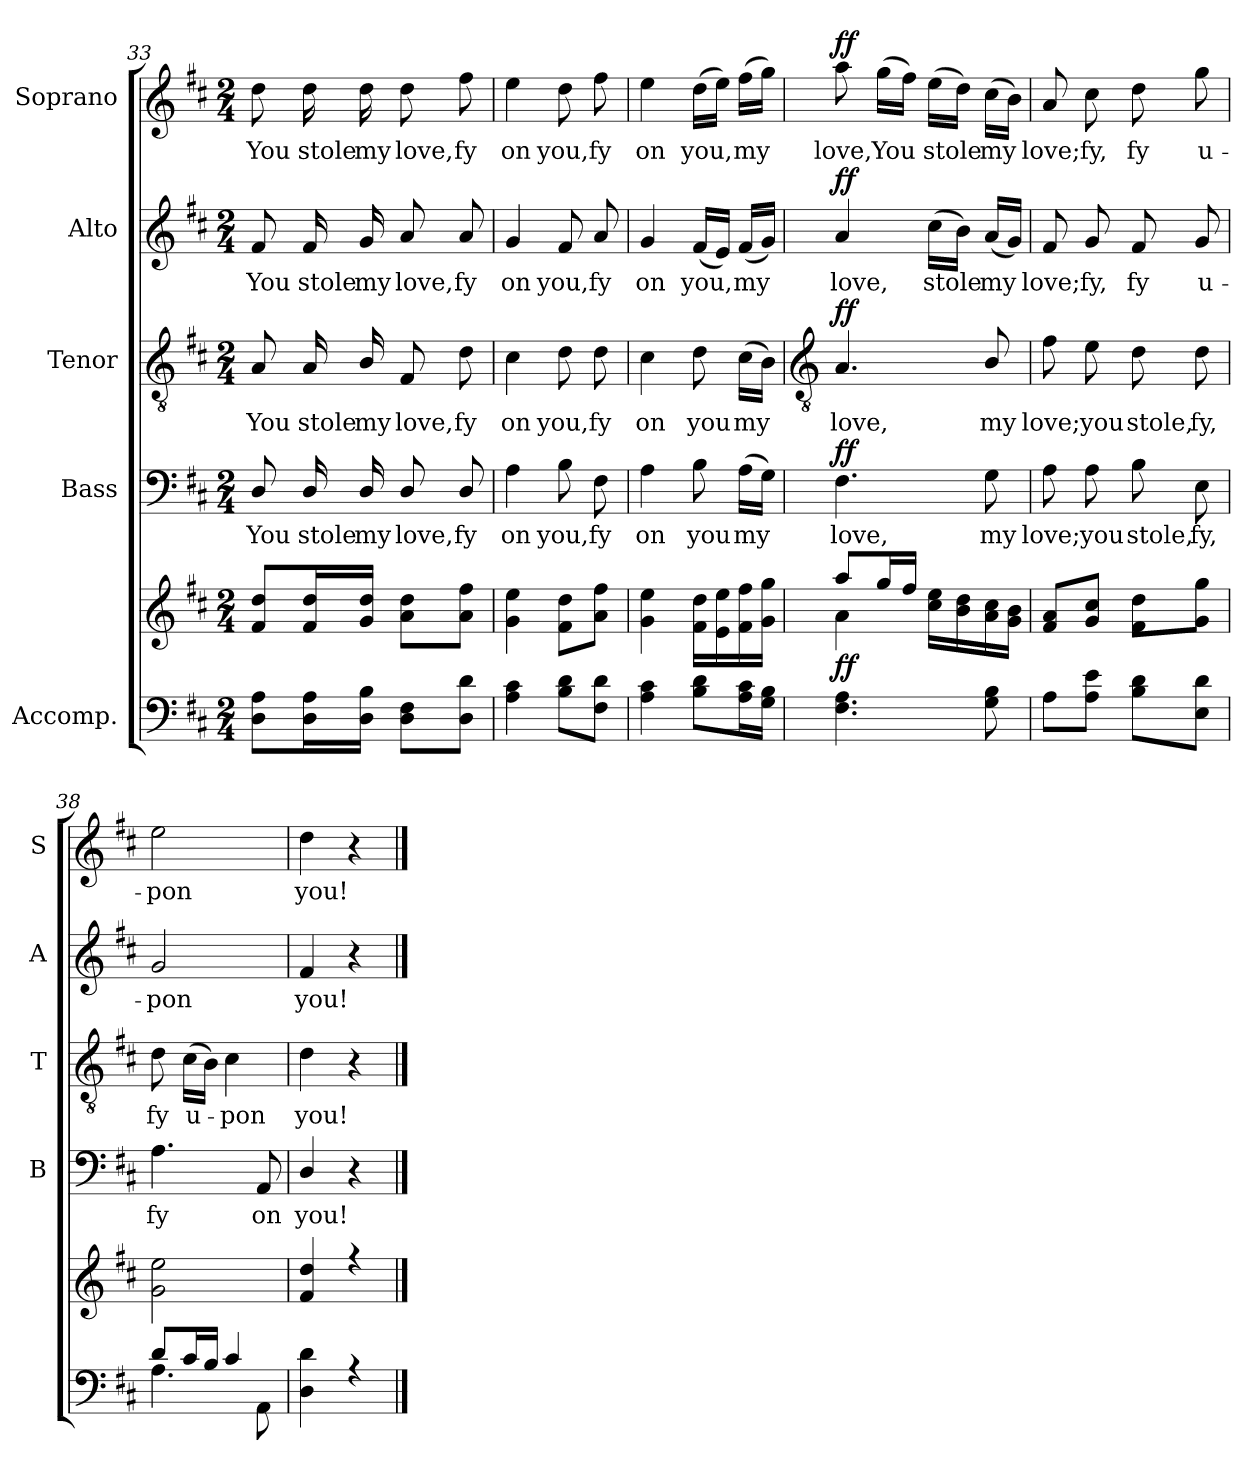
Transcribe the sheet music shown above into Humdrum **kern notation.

**kern	**kern	**dynam	**kern	**text	**dynam	**kern	**text	**dynam	**kern	**text	**dynam	**kern	**text	**dynam
*part5	*part5	*part5	*part4	*part4	*part4	*part3	*part3	*part3	*part2	*part2	*part2	*part1	*part1	*part1
*staff6	*staff5	*staff5/6	*staff4	*staff4	*staff4	*staff3	*staff3	*staff3	*staff2	*staff2	*staff2	*staff1	*staff1	*staff1
*I"Accomp.	*	*	*I"Bass	*	*	*I"Tenor	*	*	*I"Alto	*	*	*I"Soprano	*	*
*	*	*	*I'B	*	*	*I'T	*	*	*I'A	*	*	*I'S	*	*
*clefF4	*clefG2	*	*clefF4	*	*	*clefGv2	*	*	*clefG2	*	*	*clefG2	*	*
*k[f#c#]	*k[f#c#]	*	*k[f#c#]	*	*	*k[f#c#]	*	*	*k[f#c#]	*	*	*k[f#c#]	*	*
*D:	*D:	*	*D:	*	*	*D:	*	*	*D:	*	*	*D:	*	*
*M2/4	*M2/4	*	*M2/4	*	*	*M2/4	*	*	*M2/4	*	*	*M2/4	*	*
=33	=33	=33	=33	=33	=33	=33	=33	=33	=33	=33	=33	=33	=33	=33
!	!	!	!	!LO:LY:b	!	!	!LO:LY:b	!	!	!LO:LY:b	!	!	!LO:LY:b	!
8D 8AL	8f# 8ddL	.	8D/	You	.	8A	You	.	8f#	You	.	8dd	You	.
!	!	!	!	!LO:LY:b	!	!	!LO:LY:b	!	!	!LO:LY:b	!	!	!LO:LY:b	!
16D 16AL	16f# 16ddL	.	16D/	stole	.	16A	stole	.	16f#	stole	.	16dd	stole	.
!	!	!	!	!LO:LY:b	!	!	!LO:LY:b	!	!	!LO:LY:b	!	!	!LO:LY:b	!
16D 16BJJ	16g 16ddJJ	.	16D/	my	.	16B/	my	.	16g	my	.	16dd	my	.
!	!	!	!	!LO:LY:b	!	!	!LO:LY:b	!	!	!LO:LY:b	!	!	!LO:LY:b	!
8D 8F#L	8a\ 8dd\L	.	8D/	love,	.	8F#	love,	.	8a	love,	.	8dd	love,	.
!	!	!	!	!LO:LY:b	!	!	!LO:LY:b	!	!	!LO:LY:b	!	!	!LO:LY:b	!
8D 8dJ	8a\ 8ff#\J	.	8D/	fy	.	8d	fy	.	8a	fy	.	8ff#	fy	.
=34	=34	=34	=34	=34	=34	=34	=34	=34	=34	=34	=34	=34	=34	=34
!	!	!	!	!LO:LY:b	!	!	!LO:LY:b	!	!	!LO:LY:b	!	!	!LO:LY:b	!
4A\ 4c#\	4g\ 4ee\	.	4A	on	.	4c#	on	.	4g	on	.	4ee	on	.
!	!	!	!	!LO:LY:b	!	!	!LO:LY:b	!	!	!LO:LY:b	!	!	!LO:LY:b	!
8B\ 8d\L	8f#\ 8dd\L	.	8B	you,	.	8d	you,	.	8f#	you,	.	8dd	you,	.
!	!	!	!	!LO:LY:b	!	!	!LO:LY:b	!	!	!LO:LY:b	!	!	!LO:LY:b	!
8F#\ 8d\J	8a\ 8ff#\J	.	8F#	fy	.	8d	fy	.	8a	fy	.	8ff#	fy	.
=35	=35	=35	=35	=35	=35	=35	=35	=35	=35	=35	=35	=35	=35	=35
!	!	!	!	!LO:LY:b	!	!	!LO:LY:b	!	!	!LO:LY:b	!	!	!LO:LY:b	!
4A\ 4c#\	4g\ 4ee\	.	4A	on	.	4c#	on	.	4g	on	.	4ee	on	.
!	!	!	!	!LO:LY:b	!	!	!LO:LY:b	!	!	!LO:LY:b	!	!	!LO:LY:b	!
8B\ 8d\L	16f#\ 16dd\LL	.	8B	you	.	8d	you	.	(<16f#LL	you,	.	(>16ddLL	you,	.
.	16e\ 16ee\	.	.	.	.	.	.	.	16eJJ)	.	.	16eeJJ)	.	.
!	!	!	!	!LO:LY:b	!	!	!LO:LY:b	!	!	!LO:LY:b	!	!	!LO:LY:b	!
16A\ 16c#\L	16f#\ 16ff#\	.	(>16ALL	my	.	(>16c#LL	my	.	(<16f#LL	my	.	(>16ff#LL	my	.
16G\ 16B\JJ	16g\ 16gg\JJ	.	16GJJ)	.	.	16BJJ)	.	.	16gJJ)	.	.	16ggJJ)	.	.
!!LO:LB:g=z
=36	=36	=36	=36	=36	=36	=36	=36	=36	=36	=36	=36	=36	=36	=36
*	*	*	*	*	*	*clefGv2	*	*	*	*	*	*	*	*
*^	*^	*	*	*	*	*	*	*	*	*	*	*	*	*
!	!	!	!	!LO:DY:b	!	!LO:LY:b	!LO:DY:b	!	!LO:LY:b	!LO:DY:b	!	!LO:LY:b	!LO:DY:b	!	!LO:LY:b	!LO:DY:b
4.F#\ 4.A\	2ryy	8aa/L	4a\	ff	4.F#	love,	ff	4.A	love,	ff	4a	love,	ff	8aa	love,	ff
!	!	!	!	!	!	!	!	!	!	!	!	!	!	!	!LO:LY:b	!
.	.	16gg/L	.	.	.	.	.	.	.	.	.	.	.	(>16ggLL	You	.
.	.	16ff#/JJ	.	.	.	.	.	.	.	.	.	.	.	16ff#JJ)	.	.
!	!	!	!	!	!	!	!	!	!	!	!	!LO:LY:b	!	!	!LO:LY:b	!
.	.	16cc#\ 16ee\LL	4ryy	.	.	.	.	.	.	.	(>16cc#LL	stole	.	(>16eeLL	stole	.
.	.	16b\ 16dd\	.	.	.	.	.	.	.	.	16bJJ)	.	.	16ddJJ)	.	.
!	!	!	!	!	!	!LO:LY:b	!	!	!LO:LY:b	!	!	!LO:LY:b	!	!	!LO:LY:b	!
8G\ 8B\	.	16a\ 16cc#\	.	.	8G	my	.	8B/	my	.	(<16aLL	my	.	(>16cc#LL	my	.
.	.	16g\ 16b\JJ	.	.	.	.	.	.	.	.	16gJJ)	.	.	16bJJ)	.	.
=37	=37	=37	=37	=37	=37	=37	=37	=37	=37	=37	=37	=37	=37	=37	=37	=37
!	!	!	!	!	!	!LO:LY:b	!	!	!LO:LY:b	!	!	!LO:LY:b	!	!	!LO:LY:b	!
8A\L	2ryy	8f#/ 8a/L	2ryy	.	8A	love;	.	8f#	love;	.	8f#	love;	.	8a	love;	.
!	!	!	!	!	!	!LO:LY:b	!	!	!LO:LY:b	!	!	!LO:LY:b	!	!	!LO:LY:b	!
8A\ 8e\J	.	8g/ 8cc#/J	.	.	8A	you	.	8e	you	.	8g	fy,	.	8cc#	fy,	.
!	!	!	!	!	!	!LO:LY:b	!	!	!LO:LY:b	!	!	!LO:LY:b	!	!	!LO:LY:b	!
8B\ 8d\L	.	8f#\ 8dd\L	.	.	8B	stole,	.	8d	stole,	.	8f#	fy	.	8dd	fy	.
!	!	!	!	!	!	!LO:LY:b	!	!	!LO:LY:b	!	!	!LO:LY:b	!	!	!LO:LY:b	!
8E\ 8d\J	.	8g\ 8gg\J	.	.	8E	fy,	.	8d	fy,	.	8g	u-	.	8gg	u-	.
=38	=38	=38	=38	=38	=38	=38	=38	=38	=38	=38	=38	=38	=38	=38	=38	=38
!	!	!	!	!	!	!LO:LY:b	!	!	!LO:LY:b	!	!	!LO:LY:b	!	!	!LO:LY:b	!
8d/L	4.A\	2g\ 2ee\	2ryy	.	4.A	fy	.	8d	fy	.	2g	-pon	.	2ee	-pon	.
!	!	!	!	!	!	!	!	!	!LO:LY:b	!	!	!	!	!	!	!
16c#/L	.	.	.	.	.	.	.	(>16c#LL	u-	.	.	.	.	.	.	.
16B/JJ	.	.	.	.	.	.	.	16BJJ)	.	.	.	.	.	.	.	.
!	!	!	!	!	!	!	!	!	!LO:LY:b	!	!	!	!	!	!	!
4c#/	.	.	.	.	.	.	.	4c#	pon	.	.	.	.	.	.	.
!	!	!	!	!	!	!LO:LY:b	!	!	!	!	!	!	!	!	!	!
.	8AA\	.	.	.	8AA	on	.	.	.	.	.	.	.	.	.	.
=39	=39	=39	=39	=39	=39	=39	=39	=39	=39	=39	=39	=39	=39	=39	=39	=39
!	!	!	!	!	!	!LO:LY:b	!	!	!LO:LY:b	!	!	!LO:LY:b	!	!	!LO:LY:b	!
4D\ 4d\	2ryy	4f#/ 4dd/	2ryy	.	4D/	you!	.	4d	you!	.	4f#	you!	.	4dd	you!	.
4r	.	4r	.	.	4r	.	.	4r	.	.	4r	.	.	4r	.	.
*v	*v	*	*	*	*	*	*	*	*	*	*	*	*	*	*	*
*	*v	*v	*	*	*	*	*	*	*	*	*	*	*	*	*
==	==	==	==	==	==	==	==	==	==	==	==	==	==	==
*-	*-	*-	*-	*-	*-	*-	*-	*-	*-	*-	*-	*-	*-	*-
